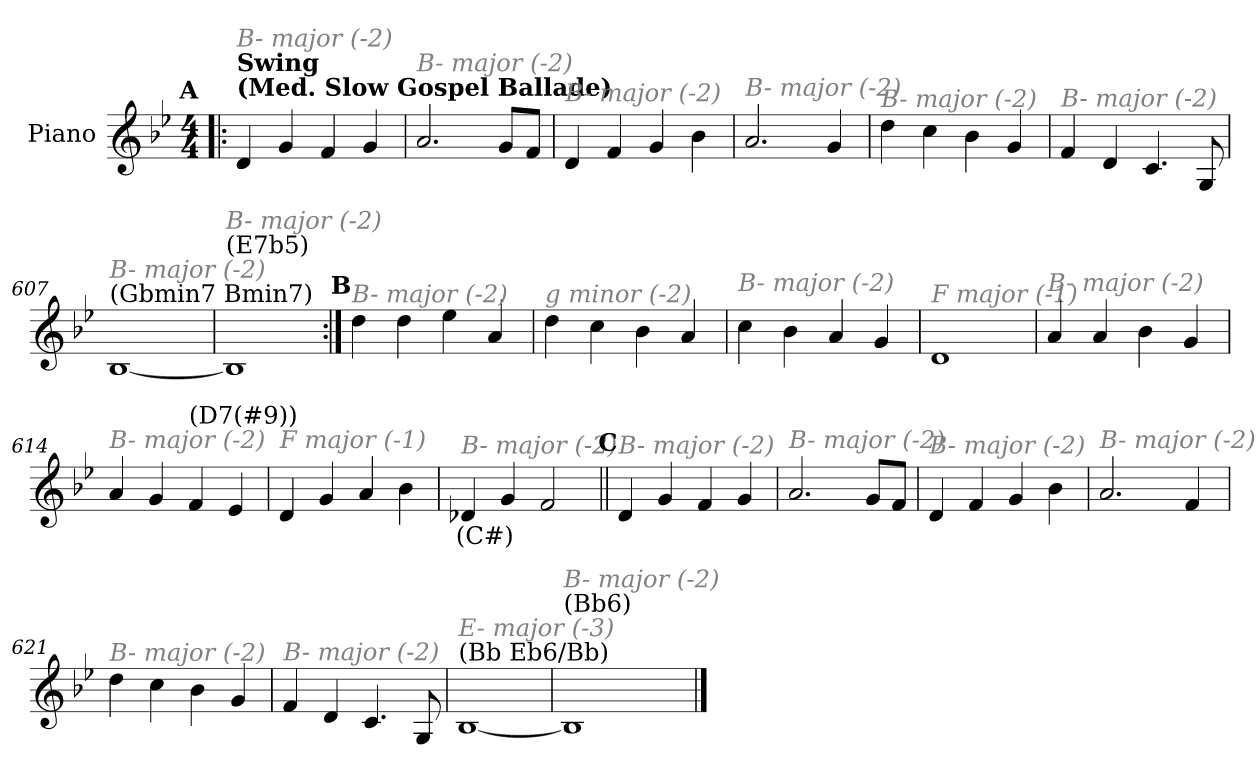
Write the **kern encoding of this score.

**kern	**text
*part1	*part1
*staff1	*staff1
*I"Piano	*
*I'Pno.	*
*clefG2	*
*k[b-e-]	*
*M4/4	*
!!LO:REH:place=s1:a:enc=none:fs=14:t=A
=1!|:	=1!|:
!LO:TX:a:B:t=(Med. Slow Gospel Ballade)	!
!LO:TX:a:B:t=Swing	!
!LO:TX:i:color=#808080:t=B- major (-2)	!
4d/	.
4g/	.
4f/	.
4g/	.
=602	=602
!LO:TX:i:color=#808080:t=B- major (-2)	!
2.a/	.
8g/L	.
8f/J	.
=603	=603
!LO:TX:i:color=#808080:t=B- major (-2)	!
4d/	.
4f/	.
4g/	.
4b-\	.
=604	=604
!LO:TX:i:color=#808080:t=B- major (-2)	!
2.a/	.
4g/	.
!!LO:LB:g=z
=605	=605
!LO:TX:i:color=#808080:t=B- major (-2)	!
4dd\	.
4cc\	.
4b-\	.
4g/	.
=606	=606
!LO:TX:i:color=#808080:t=B- major (-2)	!
4f/	.
4d/	.
4.c/	.
8G/	.
=607	=607
!LO:TX:a:t=(Gbmin7  Bmin7)	!
!LO:TX:i:color=#808080:t=B- major (-2)	!
[1B-	.
=608	=608
!LO:TX:a:t=(E7b5)	!
!LO:TX:i:color=#808080:t=B- major (-2)	!
1B-]	.
!!LO:LB:g=z
!!LO:REH:place=s1:a:enc=none:fs=14:t=B
=609:|!	=609:|!
!LO:TX:i:color=#808080:t=B- major (-2)	!
4dd\	.
4dd\	.
4ee-\	.
4a/	.
=610	=610
!LO:TX:i:color=#808080:t=g minor (-2)	!
4dd\	.
4cc\	.
4b-\	.
4a/	.
=611	=611
!LO:TX:i:color=#808080:t=B- major (-2)	!
4cc\	.
4b-\	.
4a/	.
4g/	.
=612	=612
!LO:TX:i:color=#808080:t=F major (-1)	!
1d	.
!!LO:LB:g=z
=613	=613
!LO:TX:i:color=#808080:t=B- major (-2)	!
4a/	.
4a/	.
4b-\	.
4g/	.
=614	=614
!LO:TX:i:color=#808080:t=B- major (-2)	!
4a/	.
4g/	.
!LO:TX:a:t=(D7(#9))	!
4f/	.
4e-/	.
=615	=615
!LO:TX:i:color=#808080:t=F major (-1)	!
4d/	.
4g/	.
4a/	.
4b-\	.
=616	=616
!LO:TX:i:color=#808080:t=B- major (-2)	!
4d-Xi/	(C#)
4g/	.
2f/	.
!!LO:LB:g=z
!!LO:REH:place=s1:a:enc=none:fs=14:t=C
=617||	=617||
!LO:TX:i:color=#808080:t=B- major (-2)	!
4d/	.
4g/	.
4f/	.
4g/	.
=618	=618
!LO:TX:i:color=#808080:t=B- major (-2)	!
2.a/	.
8g/L	.
8f/J	.
=619	=619
!LO:TX:i:color=#808080:t=B- major (-2)	!
4d/	.
4f/	.
4g/	.
4b-\	.
=620	=620
!LO:TX:i:color=#808080:t=B- major (-2)	!
2.a/	.
4f/	.
!!LO:LB:g=z
=621	=621
!LO:TX:i:color=#808080:t=B- major (-2)	!
4dd\	.
4cc\	.
4b-\	.
4g/	.
=622	=622
!LO:TX:i:color=#808080:t=B- major (-2)	!
4f/	.
4d/	.
4.c/	.
8G/	.
=623	=623
!LO:TX:a:t=(Bb   Eb6/Bb)	!
!LO:TX:i:color=#808080:t=E- major (-3)	!
[1B-	.
=624	=624
!LO:TX:a:t=(Bb6)	!
!LO:TX:i:color=#808080:t=B- major (-2)	!
1B-]	.
==	==
*-	*-
